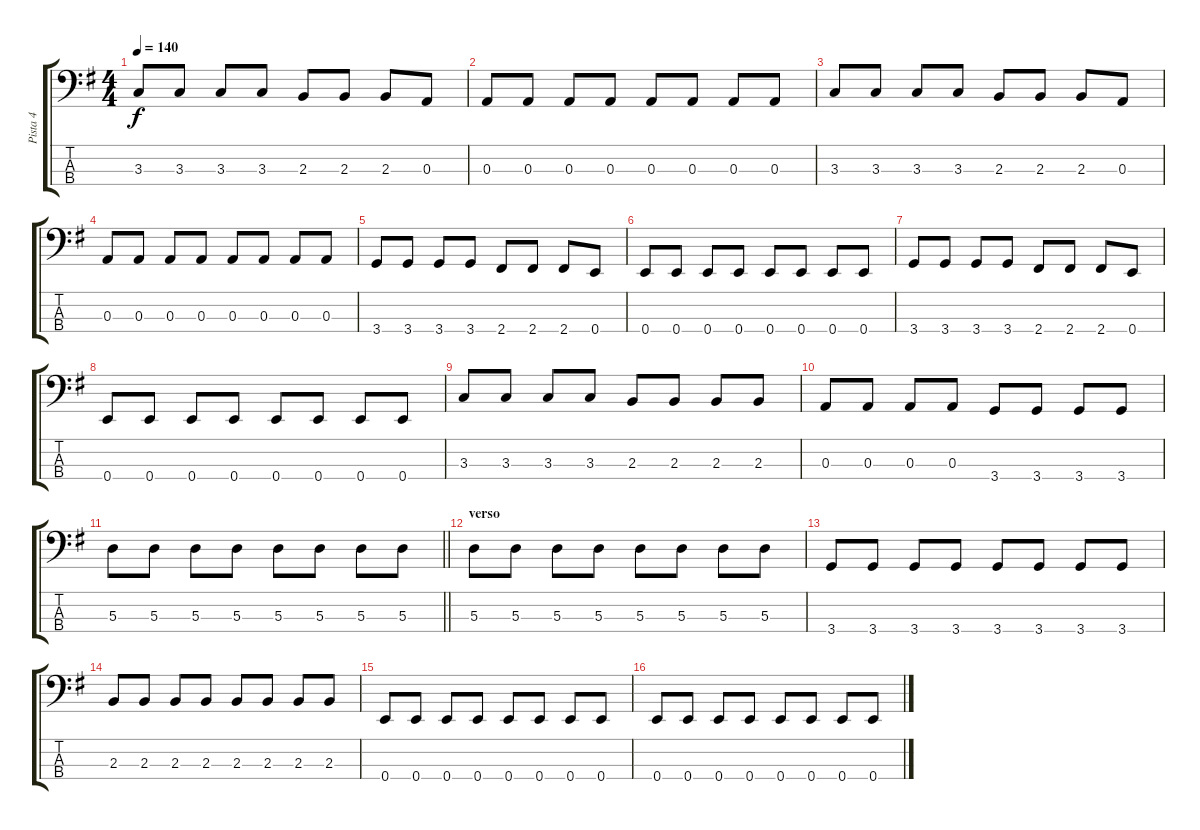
\track ("Pista 4" "Pista 4") {instrument electricbassfinger}
\staff {score tabs}
\tuning (G2 D2 A1 E1) {hide}
\ts (4 4)
\tempo 140
\clef f4
\ks g
3.3.8{dy f} 3.3.8 3.3.8 3.3.8 2.3.8 2.3.8 2.3.8 0.3.8 |
0.3.8 0.3.8 0.3.8 0.3.8 0.3.8 0.3.8 0.3.8 0.3.8 |
3.3.8 3.3.8 3.3.8 3.3.8 2.3.8 2.3.8 2.3.8 0.3.8 |
0.3.8 0.3.8 0.3.8 0.3.8 0.3.8 0.3.8 0.3.8 0.3.8 |
3.4.8 3.4.8 3.4.8 3.4.8 2.4.8 2.4.8 2.4.8 0.4.8 |
0.4.8 0.4.8 0.4.8 0.4.8 0.4.8 0.4.8 0.4.8 0.4.8 |
3.4.8 3.4.8 3.4.8 3.4.8 2.4.8 2.4.8 2.4.8 0.4.8 |
0.4.8 0.4.8 0.4.8 0.4.8 0.4.8 0.4.8 0.4.8 0.4.8 |
3.3.8 3.3.8 3.3.8 3.3.8 2.3.8 2.3.8 2.3.8 2.3.8 |
0.3.8 0.3.8 0.3.8 0.3.8 3.4.8 3.4.8 3.4.8 3.4.8 |
\barLineRight lightlight
5.3.8 5.3.8 5.3.8 5.3.8 5.3.8 5.3.8 5.3.8 5.3.8 |
\section ("" "verso")
5.3.8 5.3.8 5.3.8 5.3.8 5.3.8 5.3.8 5.3.8 5.3.8 |
3.4.8 3.4.8 3.4.8 3.4.8 3.4.8 3.4.8 3.4.8 3.4.8 |
2.3.8 2.3.8 2.3.8 2.3.8 2.3.8 2.3.8 2.3.8 2.3.8 |
0.4.8 0.4.8 0.4.8 0.4.8 0.4.8 0.4.8 0.4.8 0.4.8 |
0.4.8 0.4.8 0.4.8 0.4.8 0.4.8 0.4.8 0.4.8 0.4.8
